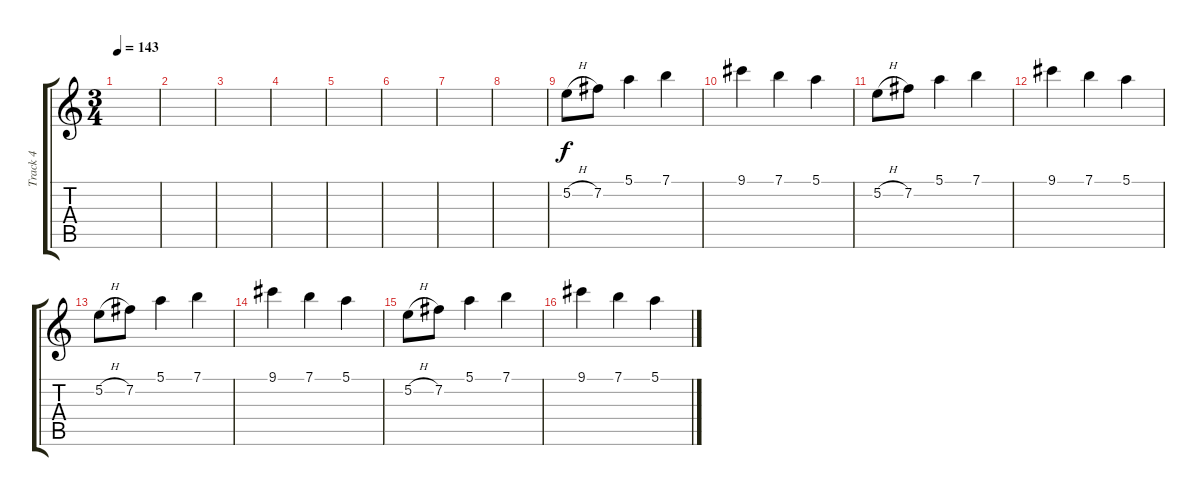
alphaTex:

\track ("Track 4" "Track 4") {instrument distortionguitar}
\staff {score tabs}
\tuning (E4 B3 G3 D3 A2 D2) {hide}
\ts (3 4)
\tempo 143
\clef g2
\ks c
|
|
|
|
|
|
|
|
5.2{h}.8{instrument electricguitarclean} 7.2.8 5.1.4 7.1.4 |
9.1.4 7.1.4 5.1.4 |
5.2{h}.8 7.2.8 5.1.4 7.1.4 |
9.1.4 7.1.4 5.1.4 |
5.2{h}.8 7.2.8 5.1.4 7.1.4 |
9.1.4 7.1.4 5.1.4 |
5.2{h}.8 7.2.8 5.1.4 7.1.4 |
9.1.4 7.1.4 5.1.4
